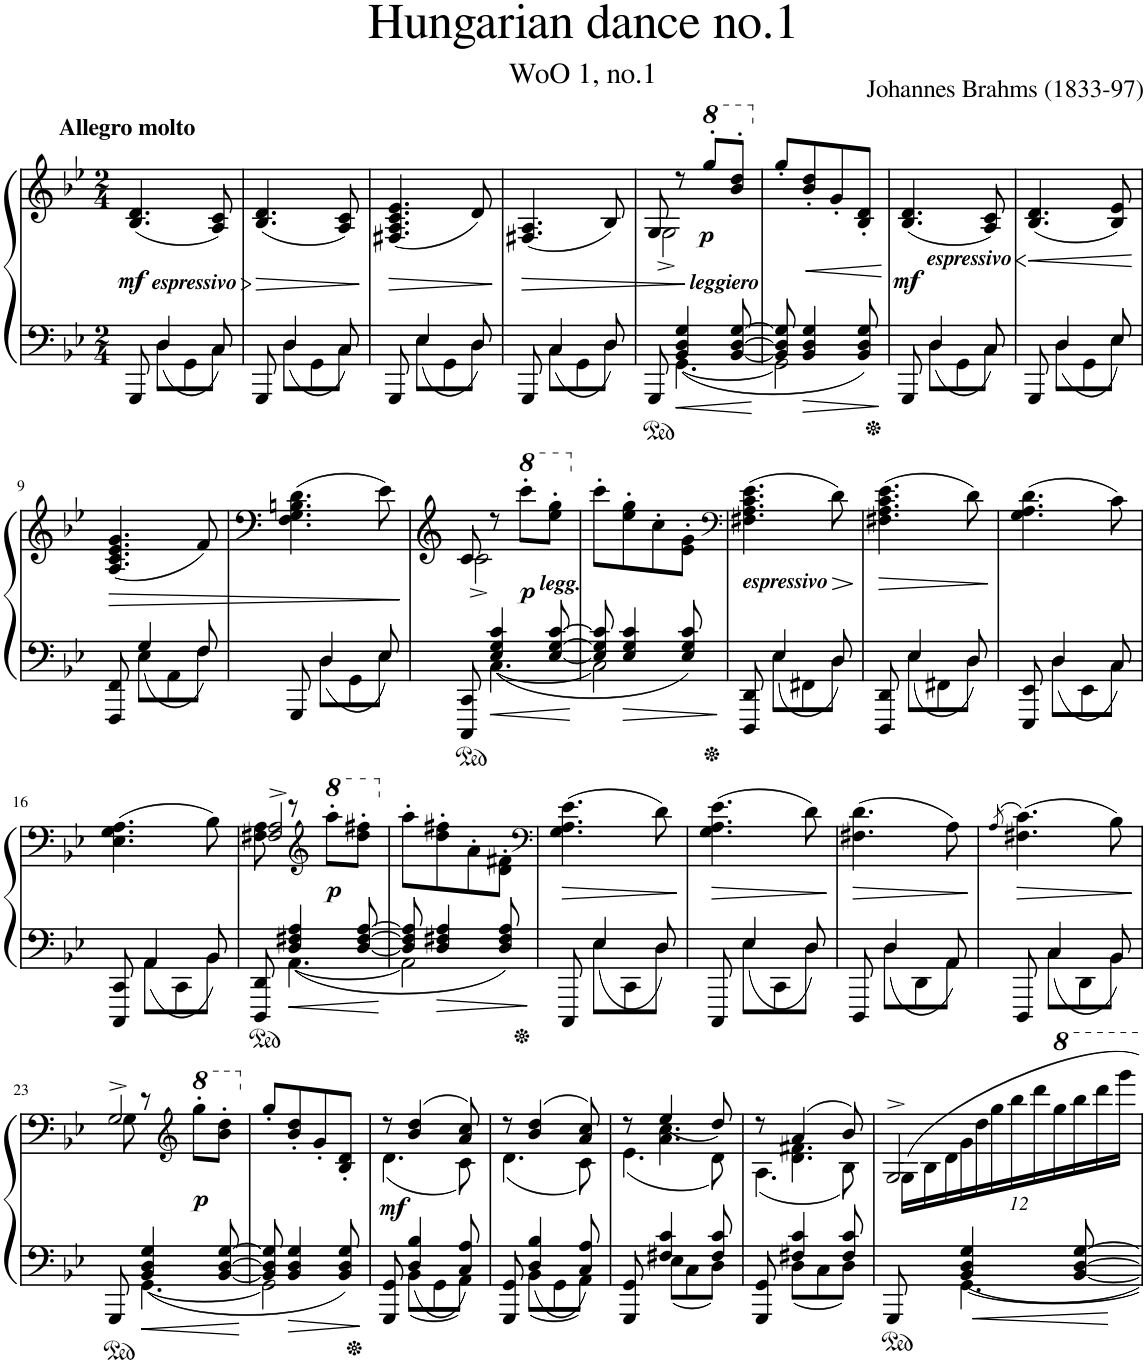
**kern	**kern	**dynam
*part1	*part1	*part1
*staff2	*staff1	*staff1/2
*I"Piano	*	*
*I'Pno.	*	*
*clefF4	*clefG2	*
*k[b-e-]	*k[b-e-]	*
*M2/4	*M2/4	*
=1	=1	=1
*^	*	*
!	!	!LO:TX:a:B:t=Allegro molto	!
!	!	!LO:TX:b:Bi:t=espressivo	!
!	!	!	!LO:HP:b
!	!	!	!LO:DY:n=1:b
8GGG/	8ryy	(4.B-/ 4.d/	> mf
8D\L	4D/	.	.
8GG\	.	.	.
8C\J	8C/	8A/ 8c/)	.
*v	*v	*	*
.	.	]
=2	=2	=2
*^	*	*
!	!	!	!LO:HP:b
8GGG/	8ryy	(4.B-/ 4.d/	>
8D\L	4D/	.	.
8GG\	.	.	.
8C\J	8C/	8A/ 8c/)	.
*v	*v	*	*
.	.	]
=3	=3	=3
*^	*	*
!	!	!	!LO:HP:b
8GGG/	8ryy	(4.F#X/ 4.A/ 4.c/ 4.e-/	>
8E-\L	4E-/	.	.
8GG\	.	.	.
8D\J	8D/	8d/)	.
*v	*v	*	*
.	.	]
=4	=4	=4
*^	*	*
!	!	!	!LO:HP:b
8GGG/	8ryy	(4.F#X/ 4.A/	>
8C\L	4C/	.	.
8GG\	.	.	.
8D\J	8D/	8B-/)	.
*v	*v	*	*
.	.	]
=5	=5	=5
*^	*^	*
!	!	!LO:TX:b:Bi:t=leggiero	!	!
8GGG/	8ryy	8G/	2G^\	.
[4.GG\	4BB-/ 4D/ 4G/	8r	.	.
*	*	*8va	*	*
!	!	!	!	!LO:DY:b
.	.	8ggg'>/L	.	p
.	[<8BB-/ [8D/ [8G/	8bb-/'> 8ddd/'>J	.	.
*	*	*v	*v	*
=6	=6	=6	=6
*	*	*X8va	*
2GG\]	8BB-/] 8D/] 8G/]	8gg'/L	.
!	!	!	!LO:HP:b=2
.	4BB-/ 4D/ 4G/	8b-/' 8dd/'	<
.	.	8g'/	.
.	8BB-/ 8D/ 8G/	8B-/' 8d/'J	.
=7	=7	=7	=7
!	!	!LO:TX:b:Bi:t=espressivo	!
!	!	!	!LO:HP:b
!	!	!	!LO:DY:n=1:b
8GGG/	8ryy	(4.B-/ 4.d/	< mf
8D\L	4D/	.	.
8GG\	.	.	.
8C\J	8C/	8A/ 8c/)	.
*v	*v	*	*
.	.	[
=8	=8	=8
*^	*	*
!	!	!	!LO:HP:b
8GGG/	8ryy	(4.B-/ 4.d/	<
8D\L	4D/	.	.
8GG\	.	.	.
8E-\J	8E-/	8B-/ 8e-/)	.
*v	*v	*	*
.	.	[
!!LO:LB:g=z
=9	=9	=9
*^	*	*
!	!	!	!LO:HP:b
8FFF/ 8FF/	8ryy	(4.A/ 4.c/ 4.e-/ 4.g/	>
8E-\L	4G/	.	.
8AA\	.	.	.
8F\J	8F/	8f/)	.
=10	=10	=10	=10
8GGG/	8ryy	(4.F\ 4.G\ 4.Bn\ 4.d\	.
8D\L	4D/	.	.
8GG\	.	.	.
8E-\J	8E-/	8e-\)	.
*v	*v	*	*
.	.	[
=11	=11	=11
*^	*^	*
8CCC/ 8CC/	8ryy	8c/	2c^\	.
[4.C\	4E-/ 4G/ 4c/	8r	.	.
*	*	*8va	*	*
!	!	!LO:TX:b:Bi:t=legg.	!	!
!	!	!	!	!LO:DY:b
.	.	8cccc'>\L	.	p
.	[<8E-/ [8G/ [8c/	8eee-\'> 8ggg\'>J	.	.
*v	*v	*	*	*
*	*v	*v	*
.	.	]
=12	=12	=12
*^	*	*
*	*	*X8va	*
2C\]	8E-/] 8G/] 8c/]	8ccc'\L	.
!	!	!	!LO:HP:b=2
.	4E-/ 4G/ 4c/	8ee-\' 8gg\'	>
.	.	8cc'\	.
.	8E-/ 8G/ 8c/	8e-\' 8g\'J	.
=13	=13	=13	=13
*	*	*clefF4	*
!	!	!LO:TX:b:Bi:t=espressivo	!
!	!	!	!LO:HP:b
8DDD/ 8DD/	8ryy	(4.F#X\ 4.A\ 4.c\ 4.e-\	>
8E-\L	4E-/	.	.
8FF#X\	.	.	.
8D\J	8D/	8d\)	.
*v	*v	*	*
.	.	]
=14	=14	=14
*^	*	*
!	!	!	!LO:HP:b
8DDD/ 8DD/	8ryy	(4.F#X\ 4.A\ 4.c\ 4.e-\	>
8E-\L	4E-/	.	.
8FF#X\	.	.	.
8D\J	8D/	8d\)	.
*v	*v	*	*
.	.	]
=15	=15	=15
*^	*	*
8EEE-/ 8EE-/	8ryy	(4.G\ 4.A\ 4.d\	.
8D\L	4D/	.	.
8EE-\	.	.	.
8C\J	8C/	8c\)	.
!!LO:LB:g=z
=16	=16	=16	=16
8CCC/ 8CC/	8ryy	(4.E-\ 4.G\ 4.A\	.
8AA\L	4AA/	.	.
8CC\	.	.	.
8BB-\J	8BB-/	8B-\)	.
=17	=17	=17	=17
*	*	*^	*
8DDD/ 8DD/	8ryy	8F#X\ 8A\	2F#/^ 2A/^	.
[4.AA\	4D/ 4F#X/ 4A/	8r	.	.
*	*	*clefG2	*	*
*	*	*8va	*	*
!	!	!	!	!LO:DY:b
.	.	8aaa'>\L	.	p
.	[<8D/ [8F#/ [8A/	8ddd\'> 8fff#X\'>J	.	.
*v	*v	*	*	*
*	*v	*v	*
.	.	]
=18	=18	=18
*^	*	*
*	*	*X8va	*
2AA\]	8D/] 8F#/] 8A/]	8aa'\L	.
!	!	!	!LO:HP:b=2
.	4D/ 4F#X/ 4A/	8dd\' 8ff#X\'	>
.	.	8a'\	.
.	8D/ 8F#/ 8A/	8d\' 8f#X\'J	.
=19	=19	=19	=19
*	*	*clefF4	*
!	!	!	!LO:HP:b
8CCC/	8ryy	(4.G\ 4.A\ 4.e-\	>
8E-\L	4E-/	.	.
8CC\	.	.	.
8D\J	8D/	8d\)	.
*v	*v	*	*
.	.	]
=20	=20	=20
*^	*	*
!	!	!	!LO:HP:b
8CCC/	8ryy	(4.G\ 4.A\ 4.e-\	>
8E-\L	4E-/	.	.
8CC\	.	.	.
8D\J	8D/	8d\)	.
*v	*v	*	*
.	.	]
=21	=21	=21
*^	*	*
!	!	!	!LO:HP:b
8DDD/	8ryy	(4.F#X\ 4.d\	>
8D\L	4D/	.	.
8DD\	.	.	.
8AA\J	8AA/	8A\)	.
*v	*v	*	*
.	.	]
=22	=22	=22
.	(>8qA/	.
*^	*	*
8DDD/	8ryy	(>4.F#X\ 4.c\)	.
8C\L	4C/	.	.
8DD\	.	.	.
8BB-\J	8BB-/	8B-\)	.
*v	*v	*	*
.	.	]
!!LO:LB:g=z
=23	=23	=23
*^	*^	*
8GGG/	8ryy	8G\	2G^>/	.
[4.GG\	4BB-/ 4D/ 4G/	8r	.	.
*	*	*clefG2	*	*
*	*	*8va	*	*
!	!	!	!	!LO:DY:b
.	.	8ggg'>\L	.	p
.	[<8BB-/ [8D/ [8G/	8bb-\'> 8ddd\'>J	.	.
*	*	*v	*v	*
=24	=24	=24	=24
*	*	*X8va	*
2GG\]	8BB-/] 8D/] 8G/]	8gg'/L	.
.	4BB-/ 4D/ 4G/	8b-/' 8dd/'	.
.	.	8g'/	.
.	8BB-/ 8D/ 8G/	8B-/' 8d/'J	.
=25	=25	=25	=25
*	*	*^	*
!	!	!	!	!LO:DY:b
8GGG/ 8GG/	8ryy	8r	(4.d\	mf
8BB-\L	4D/ 4B-/	(4b-/ 4dd/	.	.
8GG\	.	.	.	.
8AA\J	8C/ 8A/	8a/ 8cc/)	8c\)	.
=26	=26	=26	=26	=26
8GGG/ 8GG/	8ryy	8r	(4.d\	.
8BB-\L	4D/ 4B-/	(4b-/ 4dd/	.	.
8GG\	.	.	.	.
8AA\J	8C/ 8A/	8a/ 8cc/)	8c\)	.
=27	=27	=27	=27	=27
*	*	*	*^	*
8GGG/ 8GG/	8ryy	8r	(4.e-\	8ryy	.
8E-\L	4F#X/ 4c/	4.a\ 4.cc\	.	(4ee-/	.
8C\	.	.	.	.	.
8D\J	8F#/ 8c/	.	8d\)	8dd/)	.
=28	=28	=28	=28	=28	=28
8GGG/ 8GG/	8ryy	8r	(4.A\	8ryy	.
8D\L	4F#X/ 4c/	(4a/	.	4.d\ 4.f#X\	.
8C\	.	.	.	.	.
8D\J	8F#/ 8c/	8b-/)	8B-\)	.	.
*	*	*v	*v	*v	*
=29	=29	=29	=29
*	*	*Xbrackettup	*
*	*	*^	*
8GGG/	8ryy	24G\LL	2G^/	.
.	.	24B-\	.	.
.	.	24d\	.	.
[4.GG\	4BB-/ 4D/ 4G/	24g\	.	.
.	.	24dd\	.	.
.	.	24gg\	.	.
.	.	24bb-\	.	.
.	.	24ddd\	.	.
.	.	24ggg\	.	.
.	[<8BB-/ [8D/ [8G/	24bbb-\	.	.
.	.	24dddd\	.	.
.	.	24gggg\JJ	.	.
*v	*v	*	*	*
*	*v	*v	*
=	=	=
*-	*-	*-
